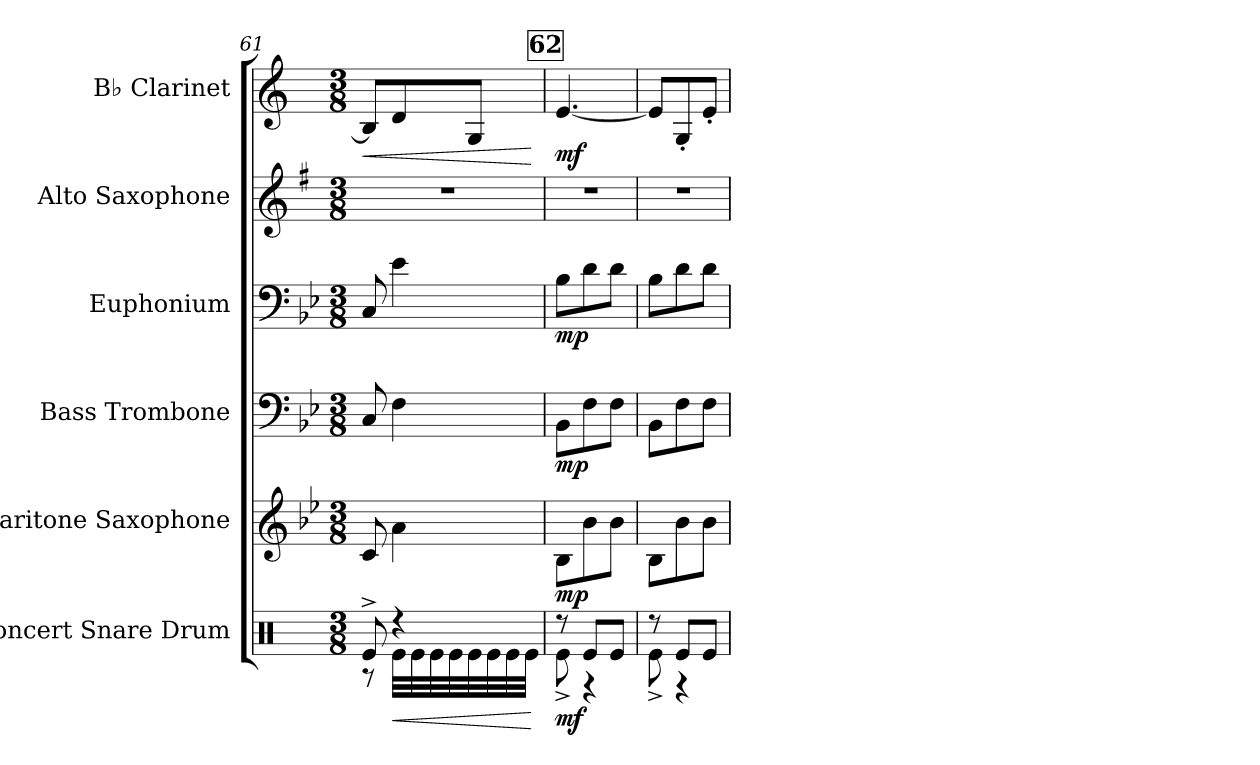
**kern	**dynam	**kern	**dynam	**kern	**dynam	**kern	**dynam	**kern	**kern	**dynam
*part6	*part6	*part5	*part5	*part4	*part4	*part3	*part3	*part2	*part1	*part1
*staff6	*staff6	*staff5	*staff5	*staff4	*staff4	*staff3	*staff3	*staff2	*staff1	*staff1
*I"Concert Snare Drum	*	*I"Baritone Saxophone	*	*I"Bass Trombone	*	*I"Euphonium	*	*I"Alto Saxophone	*I"B♭ Clarinet	*
*I'Con. Sn.	*	*I'Bar. Sax.	*	*I'B. Tbn.	*	*I'Euph.	*	*I'A. Sax.	*I'B♭ Cl.	*
*clefX	*	*clefG2	*	*clefF4	*	*clefF4	*	*clefG2	*clefG2	*
*	*	*ITrd12c21	*	*	*	*	*	*ITrd5c9	*ITrd1c2	*
*k[]	*	*k[b-e-]	*	*k[b-e-]	*	*k[b-e-]	*	*k[b-e-]	*k[b-e-]	*
*M3/8	*	*M3/8	*	*M3/8	*	*M3/8	*	*M3/8	*M3/8	*
=61	=61	=61	=61	=61	=61	=61	=61	=61	=61	=61
*^	*	*	*	*	*	*	*	*	*	*
!	!	!	!	!	!	!	!	!	!	!	!LO:HP:b
8Re^/	8r	.	8C/	.	8C/	.	8C/	.	4.r	8A/L]	<
!	!	!LO:HP:b	!	!	!	!	!	!	!	!	!
*tremolo	*	*	*	*	*	*	*	*	*	*	*
4r	32Re\LLL	<	4A\	.	4F\	.	4e-\	.	.	8c/	.
.	32Re\	.	.	.	.	.	.	.	.	.	.
.	32Re\	.	.	.	.	.	.	.	.	.	.
.	32Re\	.	.	.	.	.	.	.	.	.	.
.	32Re\	.	.	.	.	.	.	.	.	8F/J	.
.	32Re\	.	.	.	.	.	.	.	.	.	.
.	32Re\	.	.	.	.	.	.	.	.	.	.
.	32Re\JJJ	.	.	.	.	.	.	.	.	.	.
*Xtremolo	*	*	*	*	*	*	*	*	*	*	*
*v	*v	*	*	*	*	*	*	*	*	*	*
.	[	.	.	.	.	.	.	.	.	[
!!LO:REH:place=s1:a:B:fs=14:t=62
=62	=62	=62	=62	=62	=62	=62	=62	=62	=62	=62
*^	*	*	*	*	*	*	*	*	*	*
!	!	!LO:DY:b	!	!LO:DY:b	!	!LO:DY:b	!	!LO:DY:b	!	!	!LO:DY:b
8r	8Re^\	mf	8BB-\L	mp	8BB-\L	mp	8B-\L	mp	4.r	[4.d/	mf
8Re/L	4r	.	8B-\	.	8F\	.	8d\	.	.	.	.
8Re/J	.	.	8B-\J	.	8F\J	.	8d\J	.	.	.	.
=63	=63	=63	=63	=63	=63	=63	=63	=63	=63	=63	=63
8r	8Re^\	.	8BB-\L	.	8BB-\L	.	8B-\L	.	4.r	8d/L]	.
8Re/L	4r	.	8B-\	.	8F\	.	8d\	.	.	8F'/	.
8Re/J	.	.	8B-\J	.	8F\J	.	8d\J	.	.	8d'/J	.
*v	*v	*	*	*	*	*	*	*	*	*	*
=	=	=	=	=	=	=	=	=	=	=
*-	*-	*-	*-	*-	*-	*-	*-	*-	*-	*-
